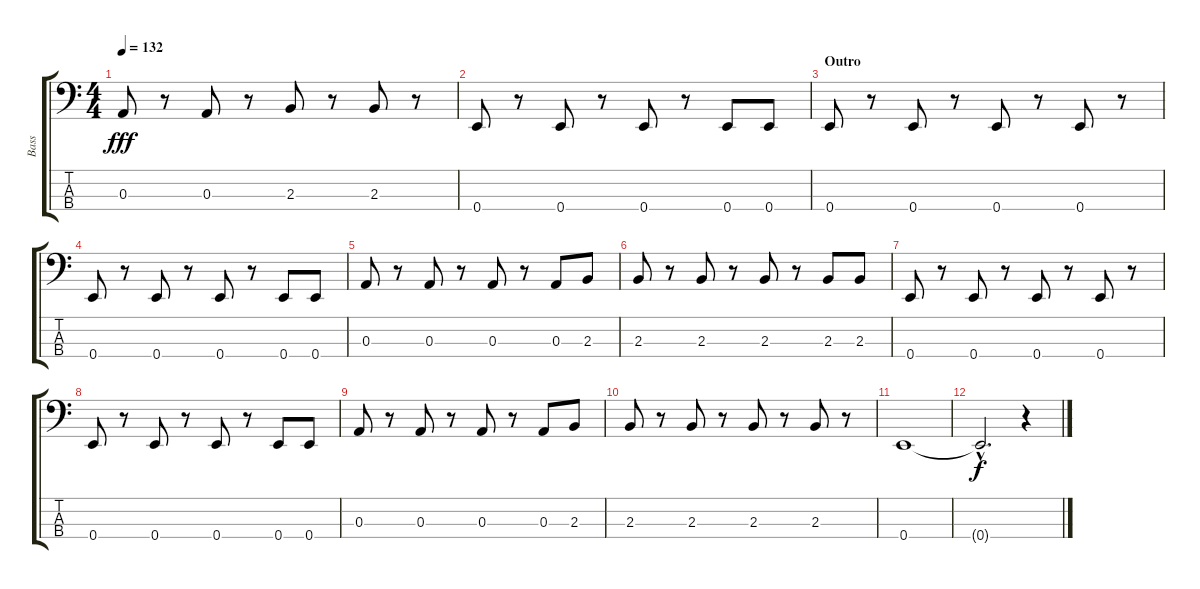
\track ("Bass" "Bass") {instrument electricbassfinger}
\staff {score tabs}
\tuning (G2 D2 A1 E1) {hide}
\ts (4 4)
\tempo 132
\clef f4
\ks c
0.3.8{dy fff} r.8 0.3.8 r.8 2.3.8 r.8 2.3.8 r.8 |
0.4.8 r.8 0.4.8 r.8 0.4.8 r.8 0.4.8 0.4.8 |
\section ("" "Outro")
0.4.8 r.8 0.4.8 r.8 0.4.8 r.8 0.4.8 r.8 |
0.4.8 r.8 0.4.8 r.8 0.4.8 r.8 0.4.8 0.4.8 |
0.3.8 r.8 0.3.8 r.8 0.3.8 r.8 0.3.8 2.3.8 |
2.3.8 r.8 2.3.8 r.8 2.3.8 r.8 2.3.8 2.3.8 |
0.4.8 r.8 0.4.8 r.8 0.4.8 r.8 0.4.8 r.8 |
0.4.8 r.8 0.4.8 r.8 0.4.8 r.8 0.4.8 0.4.8 |
0.3.8 r.8 0.3.8 r.8 0.3.8 r.8 0.3.8 2.3.8 |
2.3.8 r.8 2.3.8 r.8 2.3.8 r.8 2.3.8 r.8 |
0.4.1 |
0.4{hac t}.2{d dy f} r.4
